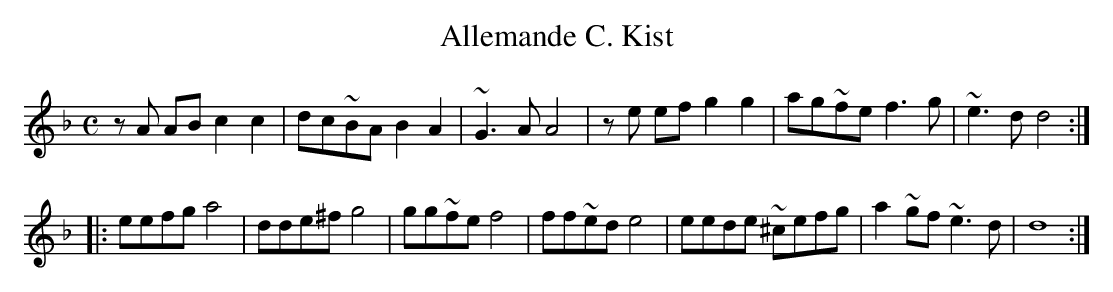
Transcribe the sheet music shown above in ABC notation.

X:1
T:Allemande C. Kist
M:C
K:Dmin
zA ABc2c2|dc~BAB2A2|~G3AA4|ze efg2g2|ag~fef3g|~e3dd4:|
|:eefga4|dde^fg4|gg~fef4|ff~ede4|eede ~^cefg|a2~gf~e3d|d8:|
